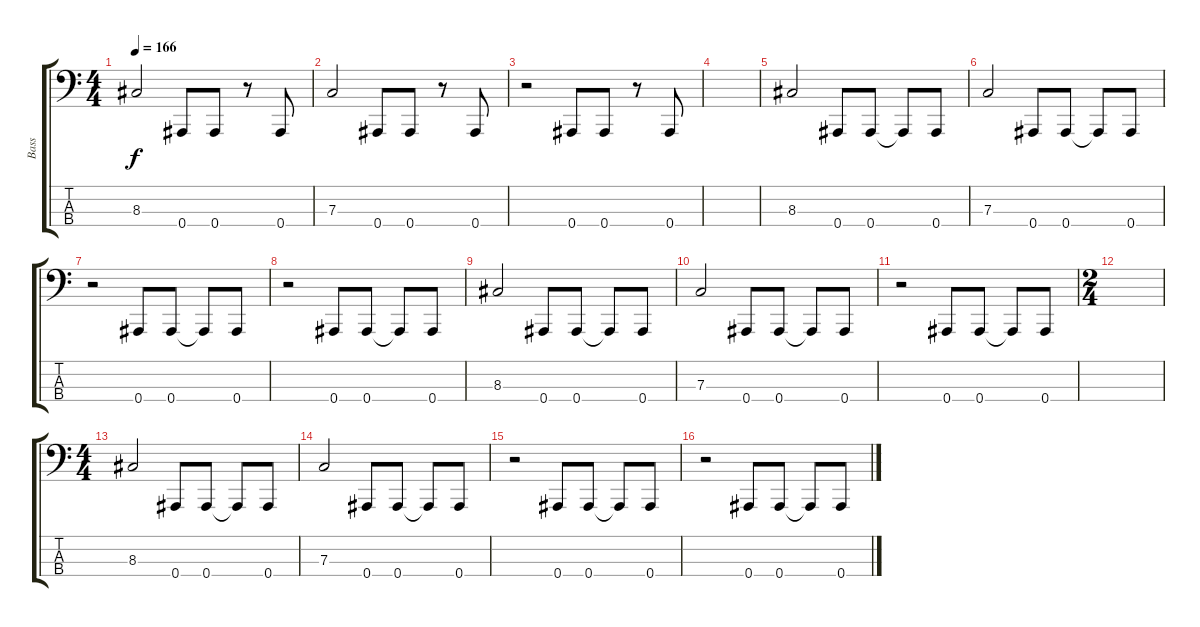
\track ("Bass" "Bass") {instrument electricbassfinger}
\staff {score tabs}
\tuning (Eb2 Bb1 F1 Bb0) {hide}
\ts (4 4)
\tempo 166
\clef f4
\ks c
8.3.2{dy f} 0.4.8 0.4.8 r.8 0.4.8 |
7.3.2 0.4.8 0.4.8 r.8 0.4.8 |
r.2 0.4.8 0.4.8 r.8 0.4.8 |
|
8.3.2 0.4.8 0.4.8 0.4{t}.8 0.4.8 |
7.3.2 0.4.8 0.4.8 0.4{t}.8 0.4.8 |
r.2 0.4.8 0.4.8 0.4{t}.8 0.4.8 |
r.2 0.4.8 0.4.8 0.4{t}.8 0.4.8 |
8.3.2 0.4.8 0.4.8 0.4{t}.8 0.4.8 |
7.3.2 0.4.8 0.4.8 0.4{t}.8 0.4.8 |
r.2 0.4.8 0.4.8 0.4{t}.8 0.4.8 |
\ts (2 4)
|
\ts (4 4)
8.3.2 0.4.8 0.4.8 0.4{t}.8 0.4.8 |
7.3.2 0.4.8 0.4.8 0.4{t}.8 0.4.8 |
r.2 0.4.8 0.4.8 0.4{t}.8 0.4.8 |
r.2 0.4.8 0.4.8 0.4{t}.8 0.4.8
